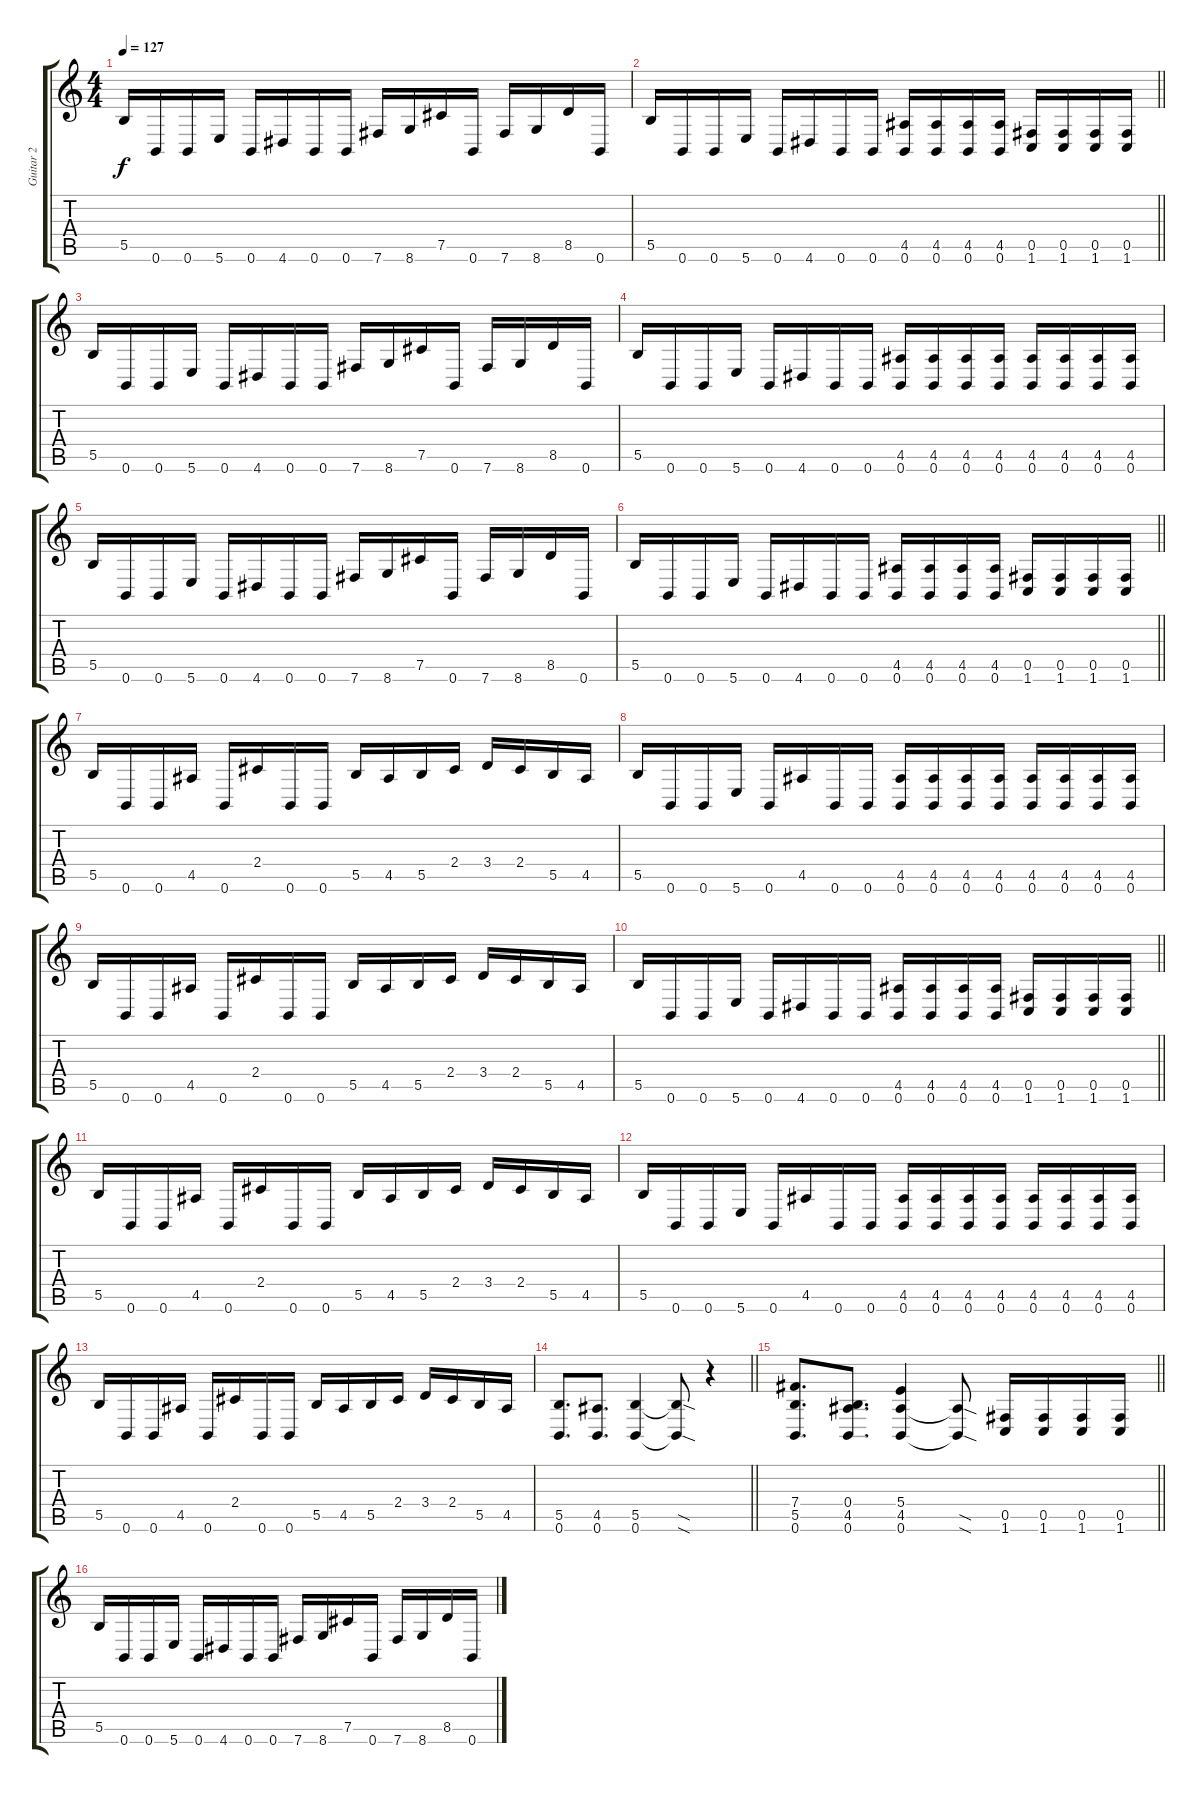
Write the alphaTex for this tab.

\track ("Guitar 2" "Guitar 2") {instrument distortionguitar}
\staff {score tabs}
\tuning (Db4 Ab3 E3 B2 Gb2 B1) {hide}
\ts (4 4)
\tempo 127
\clef g2
\ks c
5.5.16{dy f} 0.6.16 0.6.16 5.6.16 0.6.16 4.6.16 0.6.16 0.6.16 7.6.16 8.6.16 7.5.16 0.6.16 7.6.16 8.6.16 8.5.16 0.6.16 |
\barLineRight lightlight
5.5.16 0.6.16 0.6.16 5.6.16 0.6.16 4.6.16 0.6.16 0.6.16 (4.5 0.6).16 (4.5 0.6).16 (4.5 0.6).16 (4.5 0.6).16 (0.5 1.6).16 (0.5 1.6).16 (0.5 1.6).16 (0.5 1.6).16 |
5.5.16 0.6.16 0.6.16 5.6.16 0.6.16 4.6.16 0.6.16 0.6.16 7.6.16 8.6.16 7.5.16 0.6.16 7.6.16 8.6.16 8.5.16 0.6.16 |
5.5.16 0.6.16 0.6.16 5.6.16 0.6.16 4.6.16 0.6.16 0.6.16 (4.5 0.6).16 (4.5 0.6).16 (4.5 0.6).16 (4.5 0.6).16 (4.5 0.6).16 (4.5 0.6).16 (4.5 0.6).16 (4.5 0.6).16 |
5.5.16 0.6.16 0.6.16 5.6.16 0.6.16 4.6.16 0.6.16 0.6.16 7.6.16 8.6.16 7.5.16 0.6.16 7.6.16 8.6.16 8.5.16 0.6.16 |
\barLineRight lightlight
5.5.16 0.6.16 0.6.16 5.6.16 0.6.16 4.6.16 0.6.16 0.6.16 (4.5 0.6).16 (4.5 0.6).16 (4.5 0.6).16 (4.5 0.6).16 (0.5 1.6).16 (0.5 1.6).16 (0.5 1.6).16 (0.5 1.6).16 |
5.5.16 0.6.16 0.6.16 4.5.16 0.6.16 2.4.16 0.6.16 0.6.16 5.5.16 4.5.16 5.5.16 2.4.16 3.4.16 2.4.16 5.5.16 4.5.16 |
5.5.16 0.6.16 0.6.16 5.6.16 0.6.16 4.5.16 0.6.16 0.6.16 (4.5 0.6).16 (4.5 0.6).16 (4.5 0.6).16 (4.5 0.6).16 (4.5 0.6).16 (4.5 0.6).16 (4.5 0.6).16 (4.5 0.6).16 |
5.5.16 0.6.16 0.6.16 4.5.16 0.6.16 2.4.16 0.6.16 0.6.16 5.5.16 4.5.16 5.5.16 2.4.16 3.4.16 2.4.16 5.5.16 4.5.16 |
\barLineRight lightlight
5.5.16 0.6.16 0.6.16 5.6.16 0.6.16 4.6.16 0.6.16 0.6.16 (4.5 0.6).16 (4.5 0.6).16 (4.5 0.6).16 (4.5 0.6).16 (0.5 1.6).16 (0.5 1.6).16 (0.5 1.6).16 (0.5 1.6).16 |
5.5.16 0.6.16 0.6.16 4.5.16 0.6.16 2.4.16 0.6.16 0.6.16 5.5.16 4.5.16 5.5.16 2.4.16 3.4.16 2.4.16 5.5.16 4.5.16 |
5.5.16 0.6.16 0.6.16 5.6.16 0.6.16 4.5.16 0.6.16 0.6.16 (4.5 0.6).16 (4.5 0.6).16 (4.5 0.6).16 (4.5 0.6).16 (4.5 0.6).16 (4.5 0.6).16 (4.5 0.6).16 (4.5 0.6).16 |
5.5.16 0.6.16 0.6.16 4.5.16 0.6.16 2.4.16 0.6.16 0.6.16 5.5.16 4.5.16 5.5.16 2.4.16 3.4.16 2.4.16 5.5.16 4.5.16 |
\barLineRight lightlight
(5.5 0.6).8{d} (4.5 0.6).8{d} (5.5 0.6).4 (5.5{sod t} 0.6{sod t}).8 r.4 |
\barLineRight lightlight
(7.4 5.5 0.6).8{d} (0.4 4.5 0.6).8{d} (5.4 4.5 0.6).4 (4.5{sod t} 0.6{sod t}).8 (0.5 1.6).16 (0.5 1.6).16 (0.5 1.6).16 (0.5 1.6).16 |
\section ("" "")
5.5.16 0.6.16 0.6.16 5.6.16 0.6.16 4.6.16 0.6.16 0.6.16 7.6.16 8.6.16 7.5.16 0.6.16 7.6.16 8.6.16 8.5.16 0.6.16
